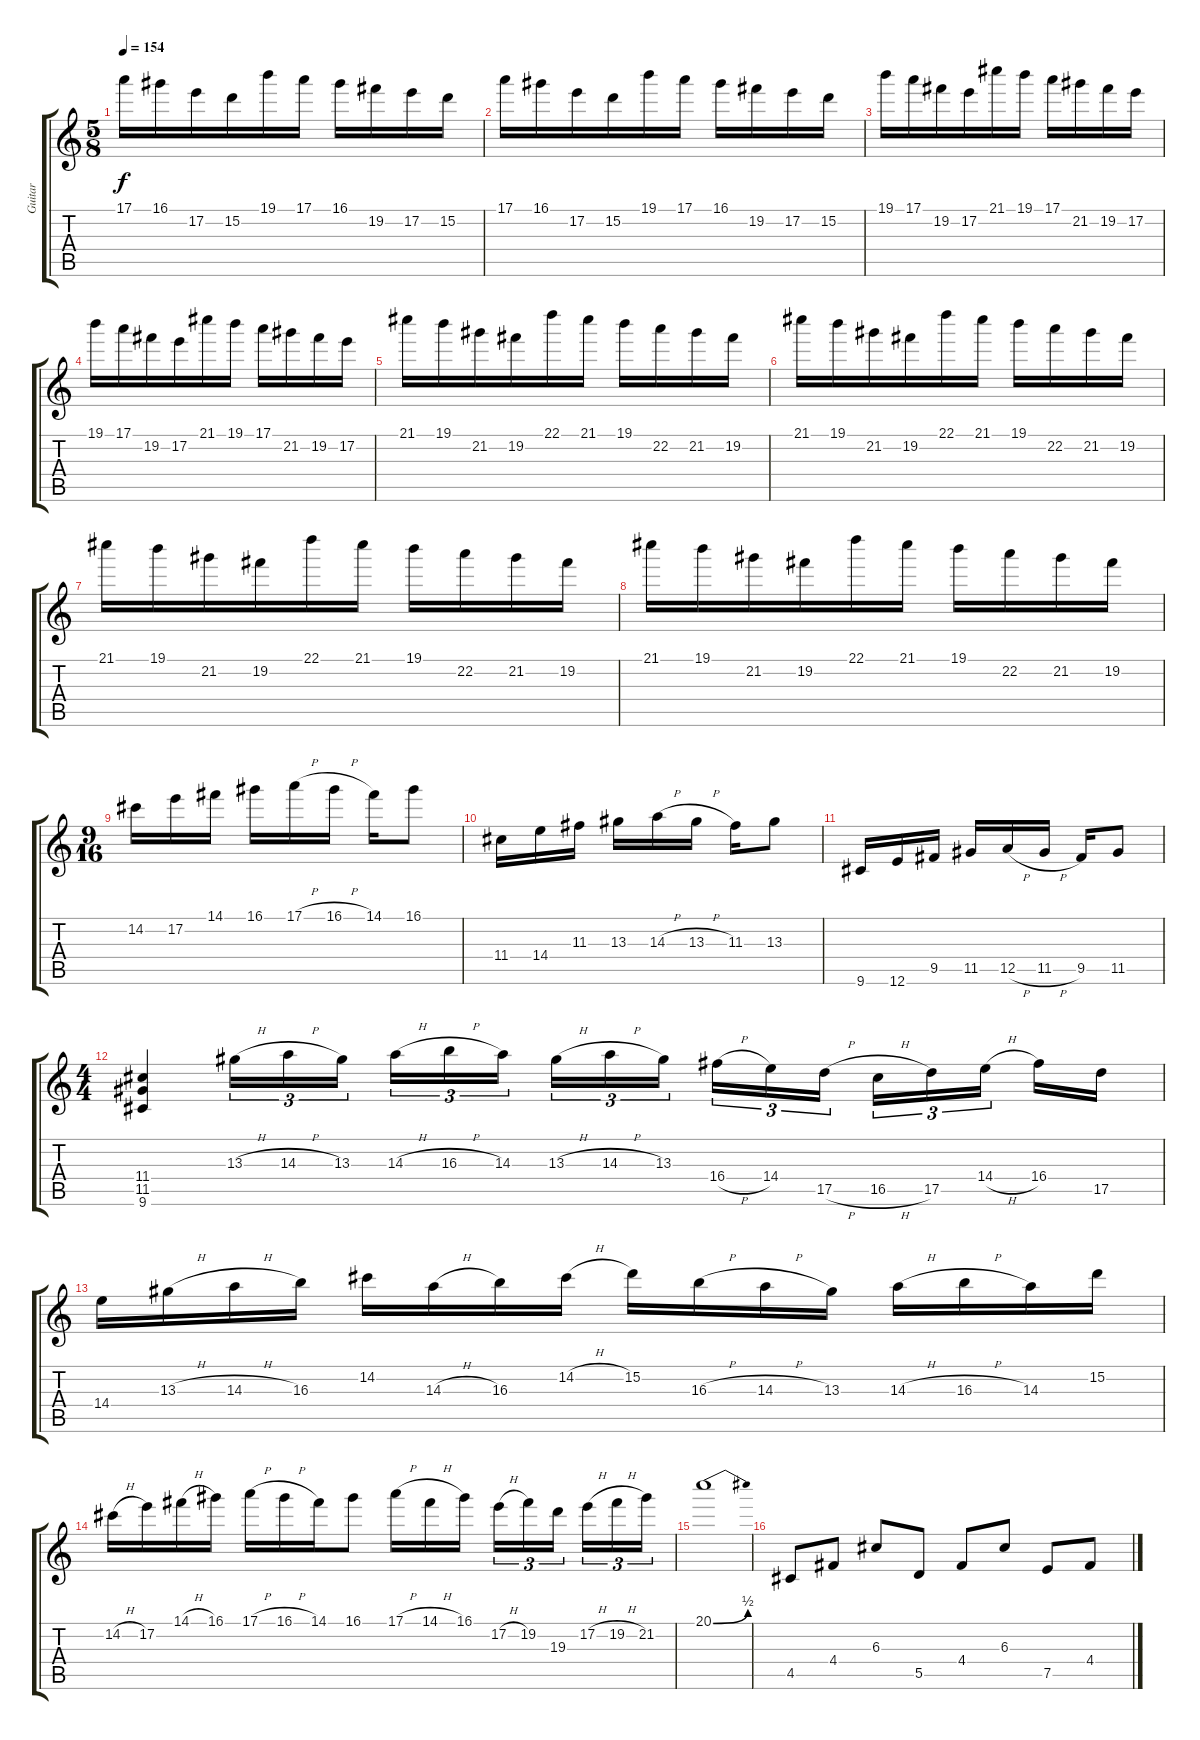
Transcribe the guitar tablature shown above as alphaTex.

\track ("Guitar" "Guitar") {instrument distortionguitar}
\staff {score tabs}
\tuning (E4 B3 G3 D3 A2 E2) {hide}
\ts (5 8)
\tempo 154
\clef g2
\ks c
17.1.16{dy f} 16.1.16 17.2.16 15.2.16 19.1.16 17.1.16 16.1.16 19.2.16 17.2.16 15.2.16 |
17.1.16 16.1.16 17.2.16 15.2.16 19.1.16 17.1.16 16.1.16 19.2.16 17.2.16 15.2.16 |
19.1.16 17.1.16 19.2.16 17.2.16 21.1.16 19.1.16 17.1.16 21.2.16 19.2.16 17.2.16 |
19.1.16 17.1.16 19.2.16 17.2.16 21.1.16 19.1.16 17.1.16 21.2.16 19.2.16 17.2.16 |
21.1.16 19.1.16 21.2.16 19.2.16 22.1.16 21.1.16 19.1.16 22.2.16 21.2.16 19.2.16 |
21.1.16 19.1.16 21.2.16 19.2.16 22.1.16 21.1.16 19.1.16 22.2.16 21.2.16 19.2.16 |
21.1.16 19.1.16 21.2.16 19.2.16 22.1.16 21.1.16 19.1.16 22.2.16 21.2.16 19.2.16 |
21.1.16 19.1.16 21.2.16 19.2.16 22.1.16 21.1.16 19.1.16 22.2.16 21.2.16 19.2.16 |
\ts (9 16)
14.2.16 17.2.16 14.1.16 16.1.16 17.1{h}.16 16.1{h}.16 14.1.16 16.1.8 |
11.4.16 14.4.16 11.3.16 13.3.16 14.3{h}.16 13.3{h}.16 11.3.16 13.3.8 |
9.6.16 12.6.16 9.5.16 11.5.16 12.5{h}.16 11.5{h}.16 9.5.16 11.5.8 |
\ts (4 4)
(11.4 11.5 9.6).4 13.3{h}.16{tu (3 2)} 14.3{h}.16{tu (3 2)} 13.3.16{tu (3 2)} 14.3{h}.16{tu (3 2)} 16.3{h}.16{tu (3 2)} 14.3.16{tu (3 2)} 13.3{h}.16{tu (3 2)} 14.3{h}.16{tu (3 2)} 13.3.16{tu (3 2)} 16.4{h}.16{tu (3 2)} 14.4.16{tu (3 2)} 17.5{h}.16{tu (3 2)} 16.5{h}.16{tu (3 2)} 17.5.16{tu (3 2)} 14.4{h}.16{tu (3 2)} 16.4.16 17.5.16 |
14.4.16 13.3{h}.16 14.3{h}.16 16.3.16 14.2.16 14.3{h}.16 16.3.16 14.2{h}.16 15.2.16 16.3{h}.16 14.3{h}.16 13.3.16 14.3{h}.16 16.3{h}.16 14.3.16 15.2.16 |
14.2{h}.16 17.2.16 14.1{h}.16 16.1.16 17.1{h}.16 16.1{h}.16 14.1.16 16.1.8 17.1{h}.16 14.1{h}.16 16.1.16 17.2{h}.16{tu (3 2)} 19.2.16{tu (3 2)} 19.3.16{tu (3 2)} 17.2{h}.16{tu (3 2)} 19.2{h}.16{tu (3 2)} 21.2.16{tu (3 2)} |
20.1{be (bend 0 0 60 2)}.1 |
4.5.8 4.4.8 6.3.8 5.5.8 4.4.8 6.3.8 7.5.8 4.4.8
